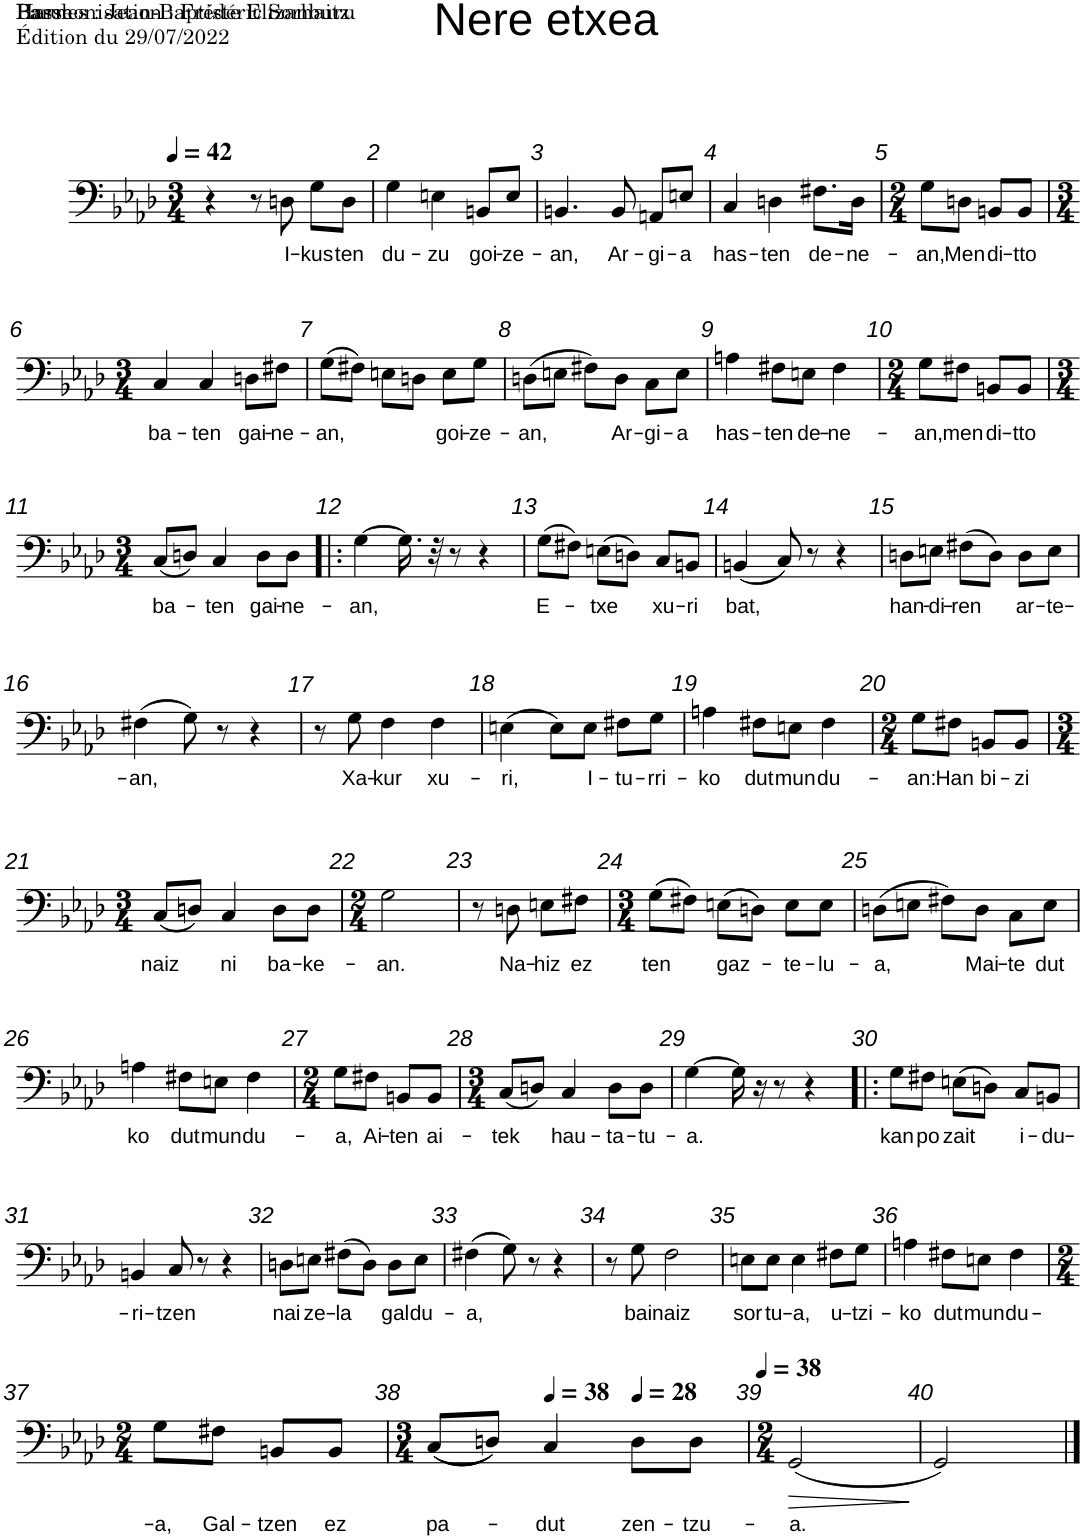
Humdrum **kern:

**kern	**text	**dynam
*part1	*part1	*part1
*staff1	*staff1	*staff1
*I"Bass	*	*
*I'B.	*	*
*clefF4	*	*
*k[b-e-a-d-]	*	*
*M3/4	*	*
*MM42	*	*
=1	=1	=1
4r	.	.
8r	.	.
!	!LO:LY:b	!
8Dn\	I-	.
!	!LO:LY:b	!
8G\L	-kus-	.
!	!LO:LY:b	!
8D\J	-ten	.
=2	=2	=2
!	!LO:LY:b	!
4G\	du-	.
!	!LO:LY:b	!
4En\	-zu	.
!	!LO:LY:b	!
8BBn/L	goi-	.
!	!LO:LY:b	!
8E/J	-ze-	.
=3	=3	=3
!	!LO:LY:b	!
4.BBn/	-an,	.
!	!LO:LY:b	!
8BB/	Ar-	.
!	!LO:LY:b	!
8AAn/L	-gi-	.
!	!LO:LY:b	!
8En/J	-a	.
=4	=4	=4
!	!LO:LY:b	!
4C/	has-	.
!	!LO:LY:b	!
4Dn\	-ten	.
!	!LO:LY:b	!
8.F#X\L	de-	.
!	!LO:LY:b	!
16D\Jk	-ne-	.
=5	=5	=5
*M2/4	*	*
!	!LO:LY:b	!
8G\L	-an,	.
!	!LO:LY:b	!
8Dn\J	Men-	.
!	!LO:LY:b	!
8BBn/L	-di-	.
!	!LO:LY:b	!
8BB/J	-tto	.
!!LO:LB:g=z
=6	=6	=6
*M3/4	*	*
!	!LO:LY:b	!
4C/	ba-	.
!	!LO:LY:b	!
4C/	-ten	.
!	!LO:LY:b	!
8Dn\L	gai-	.
!	!LO:LY:b	!
8F#X\J	-ne-	.
=7	=7	=7
!	!LO:LY:b	!
(8G\L	an,	.
8F#X\J)	.	.
8En\L	.	.
8Dn\J	.	.
!	!LO:LY:b	!
8E\L	goi-	.
!	!LO:LY:b	!
8G\J	-ze-	.
=8	=8	=8
!	!LO:LY:b	!
(8Dn\L	-an,	.
8En\J	.	.
8F#X\L)	.	.
!	!LO:LY:b	!
8D\J	Ar-	.
!	!LO:LY:b	!
8C\L	-gi-	.
!	!LO:LY:b	!
8E\J	-a	.
=9	=9	=9
!	!LO:LY:b	!
4An\	has-	.
!	!LO:LY:b	!
8F#X\L	-ten	.
!	!LO:LY:b	!
8En\J	de-	.
!	!LO:LY:b	!
4F#\	-ne-	.
=10	=10	=10
*M2/4	*	*
!	!LO:LY:b	!
8G\L	-an,	.
!	!LO:LY:b	!
8F#X\J	men-	.
!	!LO:LY:b	!
8BBn/L	-di-	.
!	!LO:LY:b	!
8BB/J	-tto	.
!!LO:LB:g=z
=11	=11	=11
*M3/4	*	*
!	!LO:LY:b	!
(8C/L	ba-	.
8Dn/J)	.	.
!	!LO:LY:b	!
4C/	-ten	.
!	!LO:LY:b	!
8D\L	gai-	.
!	!LO:LY:b	!
8D\J	-ne-	.
=12!|:	=12!|:	=12!|:
!	!LO:LY:b	!
[4G\	-an,	.
16.G\]	.	.
32r	.	.
8r	.	.
4r	.	.
=13	=13	=13
!	!LO:LY:b	!
(8G\L	E-	.
8F#X\J)	.	.
!	!LO:LY:b	!
(8En\L	-txe	.
8Dn\J)	.	.
!	!LO:LY:b	!
8C/L	xu-	.
!	!LO:LY:b	!
8BBn/J	-ri	.
=14	=14	=14
!	!LO:LY:b	!
(4BBn/	bat,	.
8C/)	.	.
8r	.	.
4r	.	.
=15	=15	=15
!	!LO:LY:b	!
8Dn\L	han-	.
!	!LO:LY:b	!
8En\J	-di-	.
!	!LO:LY:b	!
(8F#X\L	-ren	.
8D\J)	.	.
!	!LO:LY:b	!
8D\L	ar-	.
!	!LO:LY:b	!
8E\J	-te-	.
!!LO:LB:g=z
=16	=16	=16
!	!LO:LY:b	!
(4F#X\	-an,	.
8G\)	.	.
8r	.	.
4r	.	.
=17	=17	=17
8r	.	.
!	!LO:LY:b	!
8G\	Xa-	.
!	!LO:LY:b	!
4F\	-kur	.
!	!LO:LY:b	!
4F\	xu-	.
=18	=18	=18
!	!LO:LY:b	!
(4En\	-ri,	.
8E\L)	.	.
!	!LO:LY:b	!
8E\J	I-	.
!	!LO:LY:b	!
8F#X\L	-tu-	.
!	!LO:LY:b	!
8G\J	-rri-	.
=19	=19	=19
!	!LO:LY:b	!
4An\	-ko	.
!	!LO:LY:b	!
8F#X\L	dut	.
!	!LO:LY:b	!
8En\J	mun-	.
!	!LO:LY:b	!
4F#\	-du-	.
=20	=20	=20
*M2/4	*	*
!	!LO:LY:b	!
8G\L	-an:	.
!	!LO:LY:b	!
8F#X\J	Han	.
!	!LO:LY:b	!
8BBn/L	bi-	.
!	!LO:LY:b	!
8BB/J	-zi	.
!!LO:LB:g=z
=21	=21	=21
*M3/4	*	*
!	!LO:LY:b	!
(8C/L	naiz	.
8Dn/J)	.	.
!	!LO:LY:b	!
4C/	ni	.
!	!LO:LY:b	!
8D\L	ba-	.
!	!LO:LY:b	!
8D\J	-ke-	.
=22	=22	=22
*M2/4	*	*
!	!LO:LY:b	!
2G\	-an.	.
=23	=23	=23
8r	.	.
!	!LO:LY:b	!
8Dn\	Na-	.
!	!LO:LY:b	!
8En\L	-hiz	.
!	!LO:LY:b	!
8F#X\J	ez	.
=24	=24	=24
*M3/4	*	*
!	!LO:LY:b	!
(8G\L	ten	.
8F#X\J)	.	.
!	!LO:LY:b	!
(8En\L	gaz-	.
8Dn\J)	.	.
!	!LO:LY:b	!
8E\L	-te-	.
!	!LO:LY:b	!
8E\J	-lu-	.
=25	=25	=25
!	!LO:LY:b	!
(8Dn\L	-a,	.
8En\J	.	.
8F#X\L)	.	.
!	!LO:LY:b	!
8D\J	Mai-	.
!	!LO:LY:b	!
8C\L	-te	.
!	!LO:LY:b	!
8E\J	dut	.
!!LO:LB:g=z
=26	=26	=26
!	!LO:LY:b	!
4An\	-ko	.
!	!LO:LY:b	!
8F#X\L	dut	.
!	!LO:LY:b	!
8En\J	mun-	.
!	!LO:LY:b	!
4F#\	-du-	.
=27	=27	=27
*M2/4	*	*
!	!LO:LY:b	!
8G\L	-a,	.
!	!LO:LY:b	!
8F#X\J	Ai-	.
!	!LO:LY:b	!
8BBn/L	-ten	.
!	!LO:LY:b	!
8BB/J	ai-	.
=28	=28	=28
*M3/4	*	*
!	!LO:LY:b	!
(8C/L	-tek	.
8Dn/J)	.	.
!	!LO:LY:b	!
4C/	hau-	.
!	!LO:LY:b	!
8D\L	-ta-	.
!	!LO:LY:b	!
8D\J	-tu-	.
=29	=29	=29
!	!LO:LY:b	!
[4G\	-a.	.
16G\]	.	.
16r	.	.
8r	.	.
4r	.	.
=30!|:	=30!|:	=30!|:
!	!LO:LY:b	!
8G\L	kan-	.
!	!LO:LY:b	!
8F#X\J	-po	.
!	!LO:LY:b	!
(8En\L	zait	.
8Dn\J)	.	.
!	!LO:LY:b	!
8C/L	i-	.
!	!LO:LY:b	!
8BBn/J	-du-	.
!!LO:LB:g=z
=31	=31	=31
!	!LO:LY:b	!
4BBn/	-ri-	.
!	!LO:LY:b	!
8C/	-tzen	.
8r	.	.
4r	.	.
=32	=32	=32
!	!LO:LY:b	!
8Dn\L	nai-	.
!	!LO:LY:b	!
8En\J	-ze-	.
!	!LO:LY:b	!
(8F#X\L	-la	.
8D\J)	.	.
!	!LO:LY:b	!
8D\L	gal-	.
!	!LO:LY:b	!
8E\J	-du-	.
=33	=33	=33
!	!LO:LY:b	!
(4F#X\	-a,	.
8G\)	.	.
8r	.	.
4r	.	.
=34	=34	=34
8r	.	.
!	!LO:LY:b	!
8G\	bai-	.
!	!LO:LY:b	!
2F\	-naiz	.
=35	=35	=35
!	!LO:LY:b	!
8En\L	sor-	.
!	!LO:LY:b	!
8E\J	-tu-	.
!	!LO:LY:b	!
4E\	-a,	.
!	!LO:LY:b	!
8F#X\L	u-	.
!	!LO:LY:b	!
8G\J	-tzi-	.
=36	=36	=36
!	!LO:LY:b	!
4An\	-ko	.
!	!LO:LY:b	!
8F#X\L	dut	.
!	!LO:LY:b	!
8En\J	mun-	.
!	!LO:LY:b	!
4F#\	-du-	.
!!LO:LB:g=z
=37	=37	=37
*M2/4	*	*
!	!LO:LY:b	!
8G\L	-a,	.
!	!LO:LY:b	!
8F#X\J	Gal-	.
!	!LO:LY:b	!
8BBn/L	-tzen	.
!	!LO:LY:b	!
8BB/J	ez	.
=38	=38	=38
*M3/4	*	*
!	!LO:LY:b	!
((8C/L	pa-	.
8Dn/J))	.	.
*MM38	*	*
!	!LO:LY:b	!
4C/	-dut	.
*MM28	*	*
!	!LO:LY:b	!
8D\L	zen-	.
!	!LO:LY:b	!
8D\J	-tzu-	.
=39	=39	=39
*M2/4	*	*
*MM38	*	*
!	!LO:LY:b	!LO:HP:b
(2GG/	-a.	>
.	.	]
=40	=40	=40
2GG/)	.	.
==	==	==
*-	*-	*-
